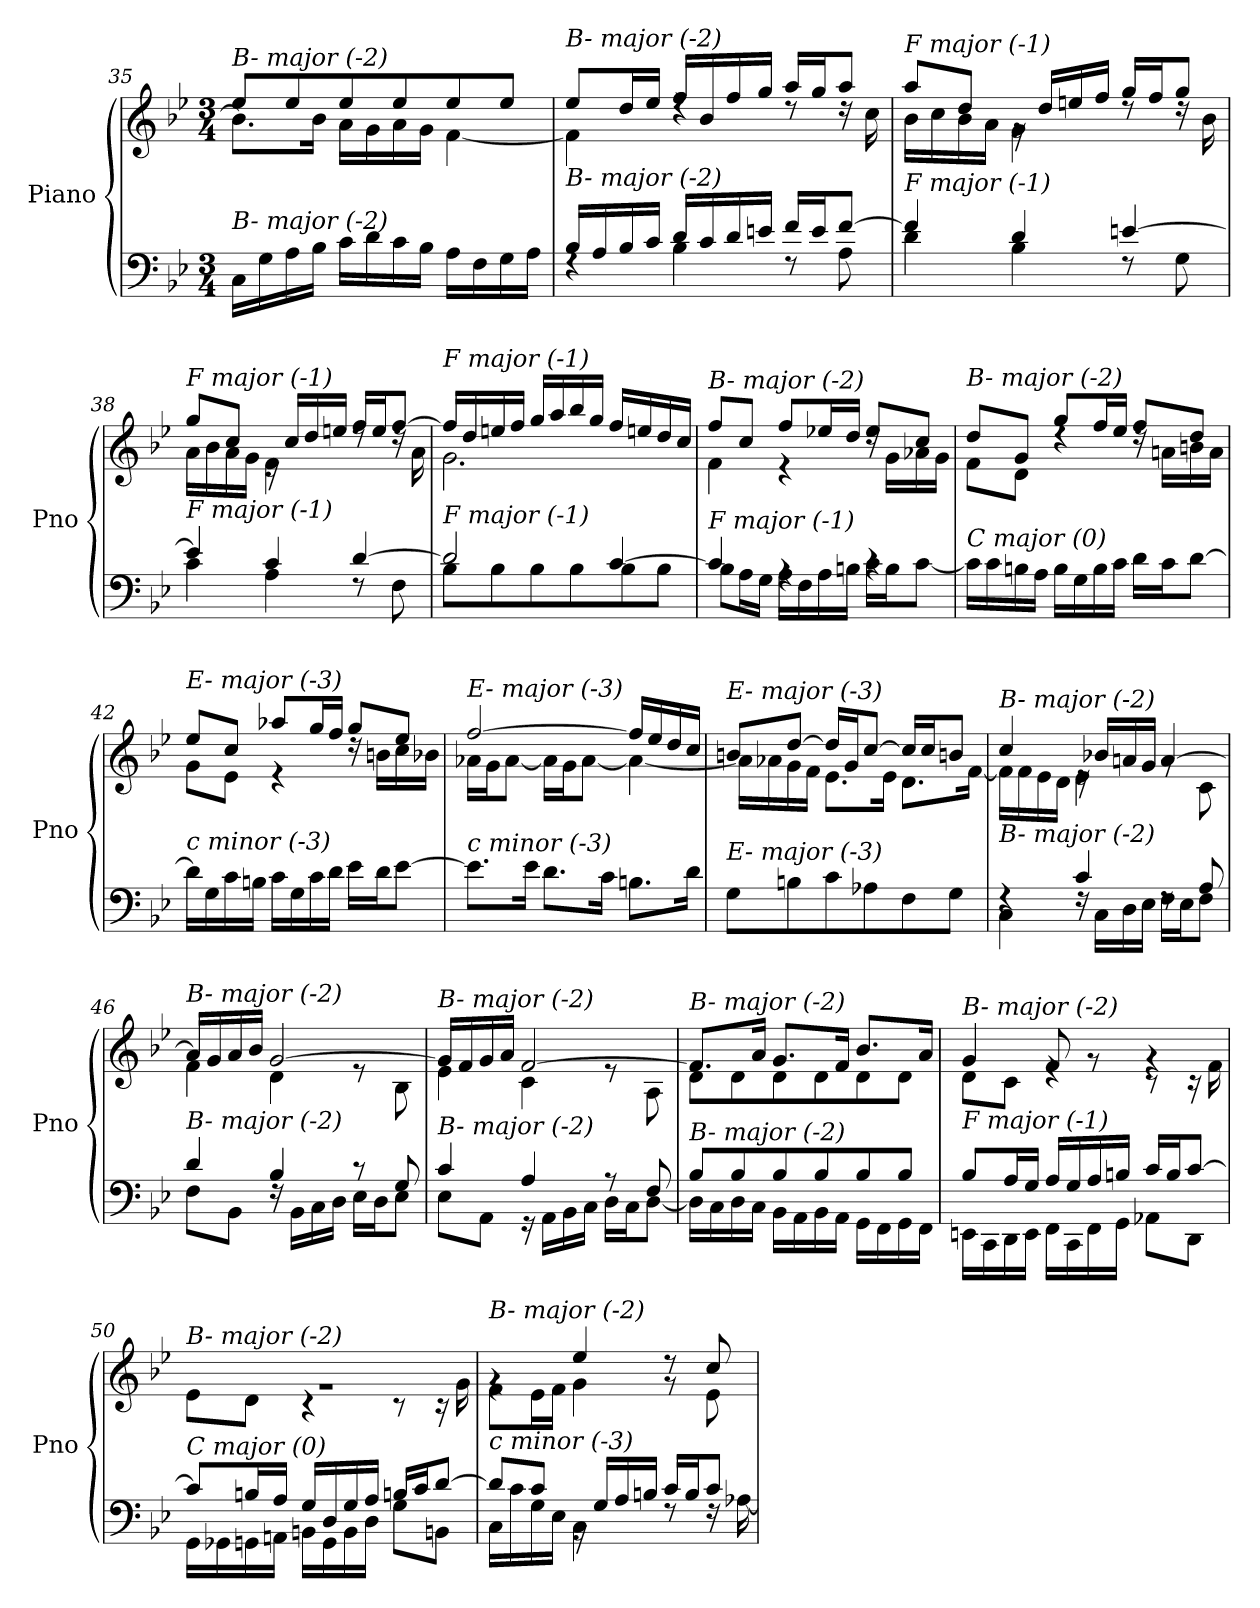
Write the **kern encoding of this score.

**kern	**kern
*part1	*part1
*staff2	*staff1
*I"Piano	*
*I'Pno	*
!!LO:LB:g=z
*clefF4	*clefG2
*k[b-e-]	*k[b-e-]
*M3/4	*M3/4
=35	=35
*	*^
!	!LO:TX:i:t=B- major (-2)	!
!LO:TX:i:t=B- major (-2)	!	!
16C\LL	8ee-/L	8.b-\L]
16G\	.	.
16A\	8ee-/	.
16B-\JJ	.	16b-\Jk
16c\LL	8ee-/	16a\LL
16d\	.	16g\
16c\	8ee-/	16a\
16B-\JJ	.	16g\JJ
16A\LL	8ee-/	[4f\
16F\	.	.
16G\	8ee-/J	.
16A\JJ	.	.
=36	=36	=36
*^	*	*
!	!	!LO:TX:i:t=B- major (-2)	!
!LO:TX:i:t=B- major (-2)	!	!	!
16B-/LL	4rF	8ee-/L	4f\]
16A/	.	.	.
16B-/	.	16dd/L	.
16c/JJ	.	16ee-/JJ	.
16d/LL	4B-\	16ff/LL	4rdd
16c/	.	16b-/	.
16d/	.	16ff/	.
16en/JJ	.	16gg/JJ	.
16f/LL	8rF	16aa/LL	8rdd
16e/J	.	16gg/J	.
[8f/J	8A\	8aa/J	16rdd
.	.	.	16cc\
=37	=37	=37	=37
!	!	!LO:TX:i:t=F major (-1)	!
!LO:TX:i:t=F major (-1)	!	!	!
4f/]	4d\	8aa/L	16b-\LL
.	.	.	16cc\
.	.	8dd/J	16b-\
.	.	.	16a\JJ
4d/	4B-\	16rg	4g\
.	.	16dd/LL	.
.	.	16een/	.
.	.	16ff/JJ	.
[4en/	8rF	16gg/LL	8rdd
.	.	16ff/J	.
.	8G\	8gg/J	16rdd
.	.	.	16b-\
=38	=38	=38	=38
!	!	!LO:TX:i:t=F major (-1)	!
!LO:TX:i:t=F major (-1)	!	!	!
4e/]	4c\	8gg/L	16a\LL
.	.	.	16b-\
.	.	8cc/J	16a\
.	.	.	16g\JJ
4c/	4A\	16re	4f\
.	.	16cc/LL	.
.	.	16dd/	.
.	.	16een/JJ	.
[4d/	8rF	16ff/LL	8rdd
.	.	16ee/J	.
.	8F\	[8ff/J	16rdd
.	.	.	16a\
!!LO:LB:g=z	!!
=39	=39	=39	=39
!	!	!LO:TX:i:t=F major (-1)	!
!LO:TX:i:t=F major (-1)	!	!	!
2d/]	8B-\L	16ff/LL]	2.g\
.	.	16dd/	.
.	8B-\	16een/	.
.	.	16ff/JJ	.
.	8B-\	16gg/LL	.
.	.	16aa/	.
.	8B-\	16bb-/	.
.	.	16gg/JJ	.
[4c/	8B-\	16ff/LL	.
.	.	16een/	.
.	8B-\J	16dd/	.
.	.	16cc/JJ	.
=40	=40	=40	=40
!	!	!LO:TX:i:t=B- major (-2)	!
!LO:TX:i:t=F major (-1)	!	!	!
4c/]	8B-\L	8ff/L	4f\
.	16A\L	8cc/J	.
.	16G\JJ	.	.
4rA	16A\LL	8ff/L	4r
.	16F\	.	.
.	16A\	16ee-X/L	.
.	16Bn\JJ	16dd/JJ	.
4rc	16c\LL	8ee-/L	16rdd
.	16B\J	.	16g\LL
.	[8c\J	8cc/J	16a-X\
.	.	.	16g\JJ
*v	*v	*	*
=41	=41	=41
!	!LO:TX:i:t=B- major (-2)	!
!LO:TX:i:t=C major (0)	!	!
16c\LL]	8dd/L	8f\L
16c\	.	.
16Bn\	8g/J	8d\J
16A\JJ	.	.
16B\LL	8gg/L	4rdd
16G\	.	.
16B\	16ff/L	.
16c\JJ	16ee-/JJ	.
16d\LL	8ff/L	16rdd
16c\J	.	16an\LL
[8d\J	8dd/J	16bn\
.	.	16a\JJ
!!LO:PB:g=z	!!
=42	=42	=42
!	!LO:TX:i:t=E- major (-3)	!
!LO:TX:i:t=c minor (-3)	!	!
16d\LL]	8ee-/L	8g\L
16G\	.	.
16c\	8cc/J	8e-\J
16Bn\JJ	.	.
16c\LL	8aa-X/L	4r
16G\	.	.
16c\	16gg/L	.
16d\JJ	16ff/JJ	.
16e-\LL	8gg/L	16rdd
16d\J	.	16bn\LL
[8e-\J	8ee-/J	16cc\
.	.	16b-X\JJ
=43	=43	=43
!	!LO:TX:i:t=E- major (-3)	!
!LO:TX:i:t=c minor (-3)	!	!
8.e-\L]	[2ff/	16a-X\LL
.	.	16g\J
.	.	[8a-\J
16e-\Jk	.	.
8.d\L	.	16a-\LL]
.	.	16g\J
.	.	[8a-\J
16c\Jk	.	.
8.Bn\L	16ff/LL]	4a-\_
.	16ee-/	.
.	16dd/	.
16d\Jk	16cc/JJ	.
=44	=44	=44
!	!LO:TX:i:t=E- major (-3)	!
!LO:TX:i:t=E- major (-3)	!	!
8G\L	8bn/L	16a-\LL]
.	.	16a-X\
8Bn\	[8dd/J	16g\
.	.	16f\JJ
8c\	16dd/LL]	8.e-\L
.	16g/J	.
8A-X\	[8cc/J	.
.	.	16e-\Jk
8F\	16cc/LL]	8.d\L
.	16cc/J	.
8G\J	8bn/J	.
.	.	[16f\Jk
!!LO:LB:g=z	!!
=45	=45	=45
*^	*	*
!	!	!LO:TX:i:t=B- major (-2)	!
!LO:TX:i:t=B- major (-2)	!	!	!
4rF	4C\	4cc/	16f\LL]
.	.	.	16f\
.	.	.	16e-\
.	.	.	16d\JJ
4c/	16rF	16re	4e-\
.	16C\LL	16b-X/LL	.
.	16D\	16an/	.
.	16E-\JJ	16g/JJ	.
8rF	16F\LL	[4a/	8rg
.	16E-\J	.	.
8A/	8F\J	.	8c\
=46	=46	=46	=46
!	!	!LO:TX:i:t=B- major (-2)	!
!LO:TX:i:t=B- major (-2)	!	!	!
4d/	8F\L	16a/LL]	4f\
.	.	16g/	.
.	8BB-\J	16a/	.
.	.	16b-/JJ	.
4B-/	16rF	[2g/	4d\
.	16BB-\LL	.	.
.	16C\	.	.
.	16D\JJ	.	.
8r	16E-\LL	.	8re
.	16D\J	.	.
8G/	8E-\J	.	8B-\
=47	=47	=47	=47
!	!	!LO:TX:i:t=B- major (-2)	!
!LO:TX:i:t=B- major (-2)	!	!	!
4c/	8E-\L	16g/LL]	4e-\
.	.	16f/	.
.	8AA\J	16g/	.
.	.	16a/JJ	.
4A/	16r	[2f/	4c\
.	16AA\LL	.	.
.	16BB-\	.	.
.	16C\JJ	.	.
8r	16D\LL	.	8re
.	16C\J	.	.
8F/	[8D\J	.	8A\
!!LO:LB:g=z	!!
=48	=48	=48	=48
!	!	!LO:TX:i:t=B- major (-2)	!
!LO:TX:i:t=B- major (-2)	!	!	!
8B-/L	16D\LL]	8.f/L]	8d\L
.	16C\	.	.
8B-/	16D\	.	8d\
.	16C\JJ	16a/Jk	.
8B-/	16BB-\LL	8.g/L	8d\
.	16AA\	.	.
8B-/	16BB-\	.	8d\
.	16AA\JJ	16f/Jk	.
8B-/	16GG\LL	8.b-/L	8d\
.	16FF\	.	.
8B-/J	16GG\	.	8d\J
.	16FF\JJ	16a/Jk	.
=49	=49	=49	=49
!	!	!LO:TX:i:t=B- major (-2)	!
!LO:TX:i:t=F major (-1)	!	!	!
8B-/L	16EEn\LL	4g/	8d\L
.	16CC\	.	.
16A/L	16DD\	.	8c\J
16G/JJ	16EE\JJ	.	.
16A/LL	16FF\LL	8f/	4re
16G/	16CC\	.	.
16A/	16FF\	8rg	.
16Bn/JJ	16GG\JJ	.	.
16c/LL	8AA-X\L	4rg	8r
16B/J	.	.	.
[8c/J	8DD\J	.	16r
.	.	.	16f\
=50	=50	=50	=50
!	!	!LO:TX:i:t=B- major (-2)	!
!LO:TX:i:t=C major (0)	!	!	!
8c/L]	16GG\LL	2.rg	8e-\L
.	16GG-Xi\	.	.
16Bn/L	16GG\	.	8d\J
16A/JJ	16AAn\JJ	.	.
16G/LL	16BBn\LL	.	4r
16D/	16GG\	.	.
16G/	16BB\	.	.
16A/JJ	16D\JJ	.	.
16Bn/LL	8G\L	.	8r
16c/J	.	.	.
[8d/J	8BBn\J	.	16r
.	.	.	16g\
!!LO:LB:g=z	!!
=51	=51	=51	=51
!	!	!LO:TX:i:t=B- major (-2)	!
!LO:TX:i:t=c minor (-3)	!	!	!
8d/L]	16C\LL	4rg	8f\L
.	16c\	.	.
8c/J	16G\	.	16e-\L
.	16E-\JJ	.	16f\JJ
16rBB	4C\	4ee-/	4g\
16G/LL	.	.	.
16A/	.	.	.
16Bn/JJ	.	.	.
16c/LL	8rF	8rg	8rdd
16B/J	.	.	.
8c/J	16rF	8cc/	8e-\
.	[16A-X\	.	.
*v	*v	*	*
*	*v	*v
=	=
*-	*-
